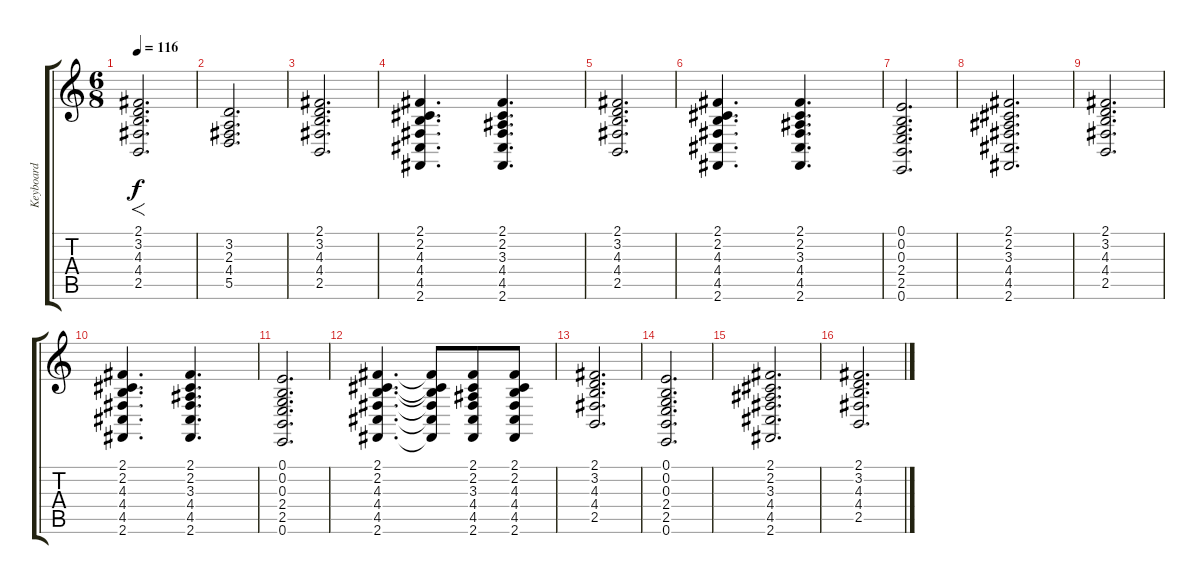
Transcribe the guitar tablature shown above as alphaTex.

\track ("Keyboard" "Keyboard") {instrument stringensemble1}
\staff {score tabs}
\tuning (E4 B3 G3 D3 A2 E2) {hide}
\ts (6 8)
\tempo 116
\tempo 52
\tempo 116
\clef g2
\ks c
(2.1 3.2 4.3 4.4 2.5).2{f d dy f instrument stringensemble1} |
(3.2 2.3 4.4 5.5).2{d} |
(2.1 3.2 4.3 4.4 2.5).2{d} |
(2.1 2.2 4.3 4.4 4.5 2.6).4{d} (2.1 2.2 3.3 4.4 4.5 2.6).4{d} |
(2.1 3.2 4.3 4.4 2.5).2{d} |
(2.1 2.2 4.3 4.4 4.5 2.6).4{d} (2.1 2.2 3.3 4.4 4.5 2.6).4{d} |
(0.1 0.2 0.3 2.4 2.5 0.6).2{d} |
(2.1 2.2 3.3 4.4 4.5 2.6).2{d} |
(2.1 3.2 4.3 4.4 2.5).2{d} |
(2.1 2.2 4.3 4.4 4.5 2.6).4{d} (2.1 2.2 3.3 4.4 4.5 2.6).4{d} |
(0.1 0.2 0.3 2.4 2.5 0.6).2{d} |
(2.1 2.2 4.3 4.4 4.5 2.6).4{d} (2.1{t} 2.2{t} 4.3{t} 4.4{t} 4.5{t} 2.6{t}).8 (2.1 2.2 3.3 4.4 4.5 2.6).8 (2.1 2.2 4.3 4.4 4.5 2.6).8 |
(2.1 3.2 4.3 4.4 2.5).2{d} |
(0.1 0.2 0.3 2.4 2.5 0.6).2{d} |
(2.1 2.2 3.3 4.4 4.5 2.6).2{d} |
(2.1 3.2 4.3 4.4 2.5).2{d}
